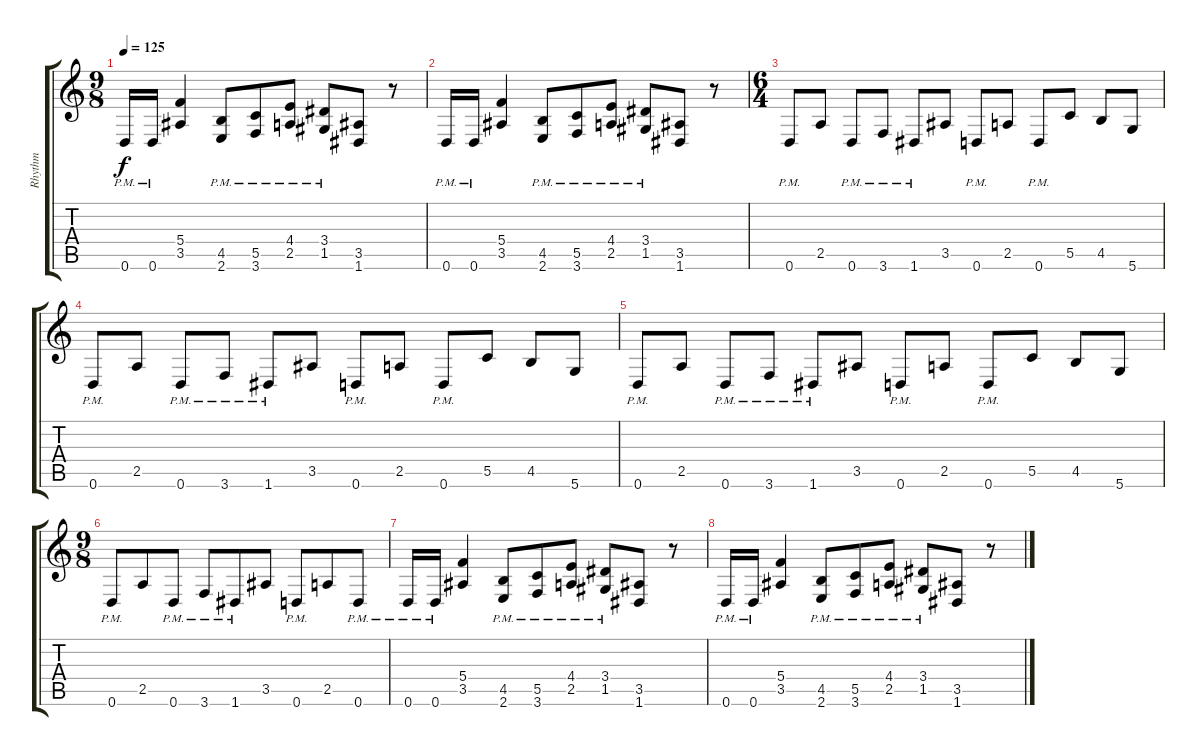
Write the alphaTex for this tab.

\track ("Rhythm" "Rhythm") {instrument distortionguitar}
\staff {score tabs}
\tuning (D4 A3 F3 C3 G2 D2) {hide}
\ts (9 8)
\tempo 125
\clef g2
\ks c
0.6{pm}.16{dy f} 0.6{pm}.16 (5.4 3.5).4 (4.5{pm} 2.6{pm}).8 (5.5{pm} 3.6{pm}).8 (4.4{pm} 2.5{pm}).8 (3.4{pm} 1.5{pm}).8 (3.5 1.6).8 r.8 |
0.6{pm}.16 0.6{pm}.16 (5.4 3.5).4 (4.5{pm} 2.6{pm}).8 (5.5{pm} 3.6{pm}).8 (4.4{pm} 2.5{pm}).8 (3.4{pm} 1.5{pm}).8 (3.5 1.6).8 r.8 |
\ts (6 4)
0.6{pm}.8 2.5.8 0.6{pm}.8 3.6{pm}.8 1.6{pm}.8 3.5.8 0.6{pm}.8 2.5.8 0.6{pm}.8 5.5.8 4.5.8 5.6.8 |
0.6{pm}.8 2.5.8 0.6{pm}.8 3.6{pm}.8 1.6{pm}.8 3.5.8 0.6{pm}.8 2.5.8 0.6{pm}.8 5.5.8 4.5.8 5.6.8 |
0.6{pm}.8 2.5.8 0.6{pm}.8 3.6{pm}.8 1.6{pm}.8 3.5.8 0.6{pm}.8 2.5.8 0.6{pm}.8 5.5.8 4.5.8 5.6.8 |
\ts (9 8)
0.6{pm}.8 2.5.8 0.6{pm}.8 3.6{pm}.8 1.6{pm}.8 3.5.8 0.6{pm}.8 2.5.8 0.6{pm}.8 |
0.6{pm}.16 0.6{pm}.16 (5.4 3.5).4 (4.5{pm} 2.6{pm}).8 (5.5{pm} 3.6{pm}).8 (4.4{pm} 2.5{pm}).8 (3.4{pm} 1.5{pm}).8 (3.5 1.6).8 r.8 |
0.6{pm}.16 0.6{pm}.16 (5.4 3.5).4 (4.5{pm} 2.6{pm}).8 (5.5{pm} 3.6{pm}).8 (4.4{pm} 2.5{pm}).8 (3.4{pm} 1.5{pm}).8 (3.5 1.6).8 r.8
